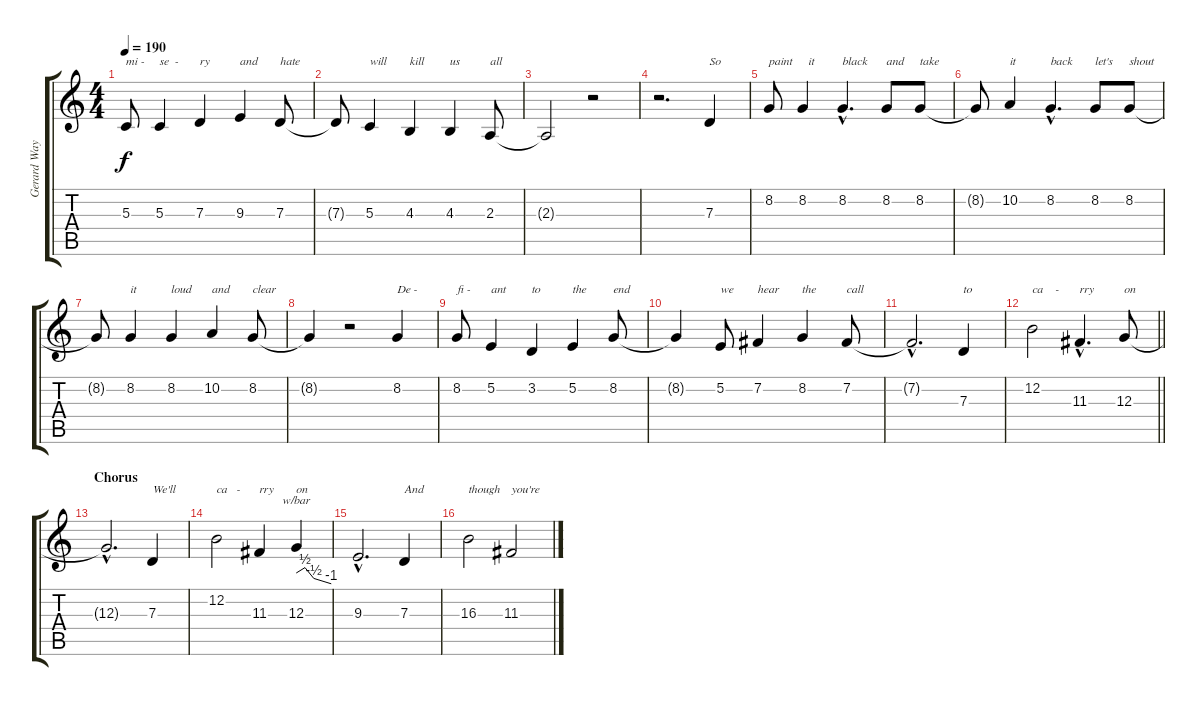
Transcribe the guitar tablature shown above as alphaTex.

\track ("Gerard Way (vocals)" "Gerard Way") {instrument oboe}
\staff {score tabs}
\tuning (E4 B3 G3 D3 A2 E2) {hide}
\ts (4 4)
\tempo 190
\clef g2
\ks c
5.3.8{txt "mi -" dy f} 5.3.4{txt "se  -"} 7.3.4{txt "ry"} 9.3.4{txt "and"} 7.3.8{txt "hate"} |
7.3{t}.8 5.3.4{txt "will"} 4.3.4{txt "kill"} 4.3.4{txt "us"} 2.3.8{txt "all"} |
2.3{t}.2 r.2 |
r.2{d} 7.3.4{txt "So"} |
8.2.8{txt "paint"} 8.2.4{txt "  it"} 8.2{hac}.4{d txt "black"} 8.2.8{txt "and"} 8.2.8{txt "take"} |
8.2{t}.8 10.2.4{txt "it"} 8.2{hac}.4{d txt "back"} 8.2.8{txt "let's"} 8.2.8{txt "shout"} |
8.2{t}.8 8.2.4{txt "it"} 8.2.4{txt "loud"} 10.2.4{txt "and"} 8.2.8{txt "clear"} |
8.2{t}.4 r.2 8.2.4{txt "De -"} |
8.2.8{txt "fi -"} 5.2.4{txt "ant"} 3.2.4{txt "to"} 5.2.4{txt "the"} 8.2.8{txt "end"} |
8.2{t}.4 5.2.8{txt "we"} 7.2.4{txt "hear"} 8.2.4{txt "the"} 7.2.8{txt "call"} |
7.2{hac t}.2{d} 7.3.4{txt "to"} |
\barLineRight lightlight
12.2.2{txt "ca    -"} 11.3{hac}.4{d txt "rry"} 12.3.8{txt "on"} |
\section ("" "Chorus")
12.3{hac t}.2{d} 7.3.4{txt "We'll"} |
12.2.2{txt "ca   -"} 11.3.4{txt "rry"} 12.3.4{tbe (custom default 0 0 15 2 30 -2 60 -4) txt "on"} |
9.3{hac}.2{d} 7.3.4{txt "And"} |
16.3.2{txt "though"} 11.3.2{txt "you're"}
